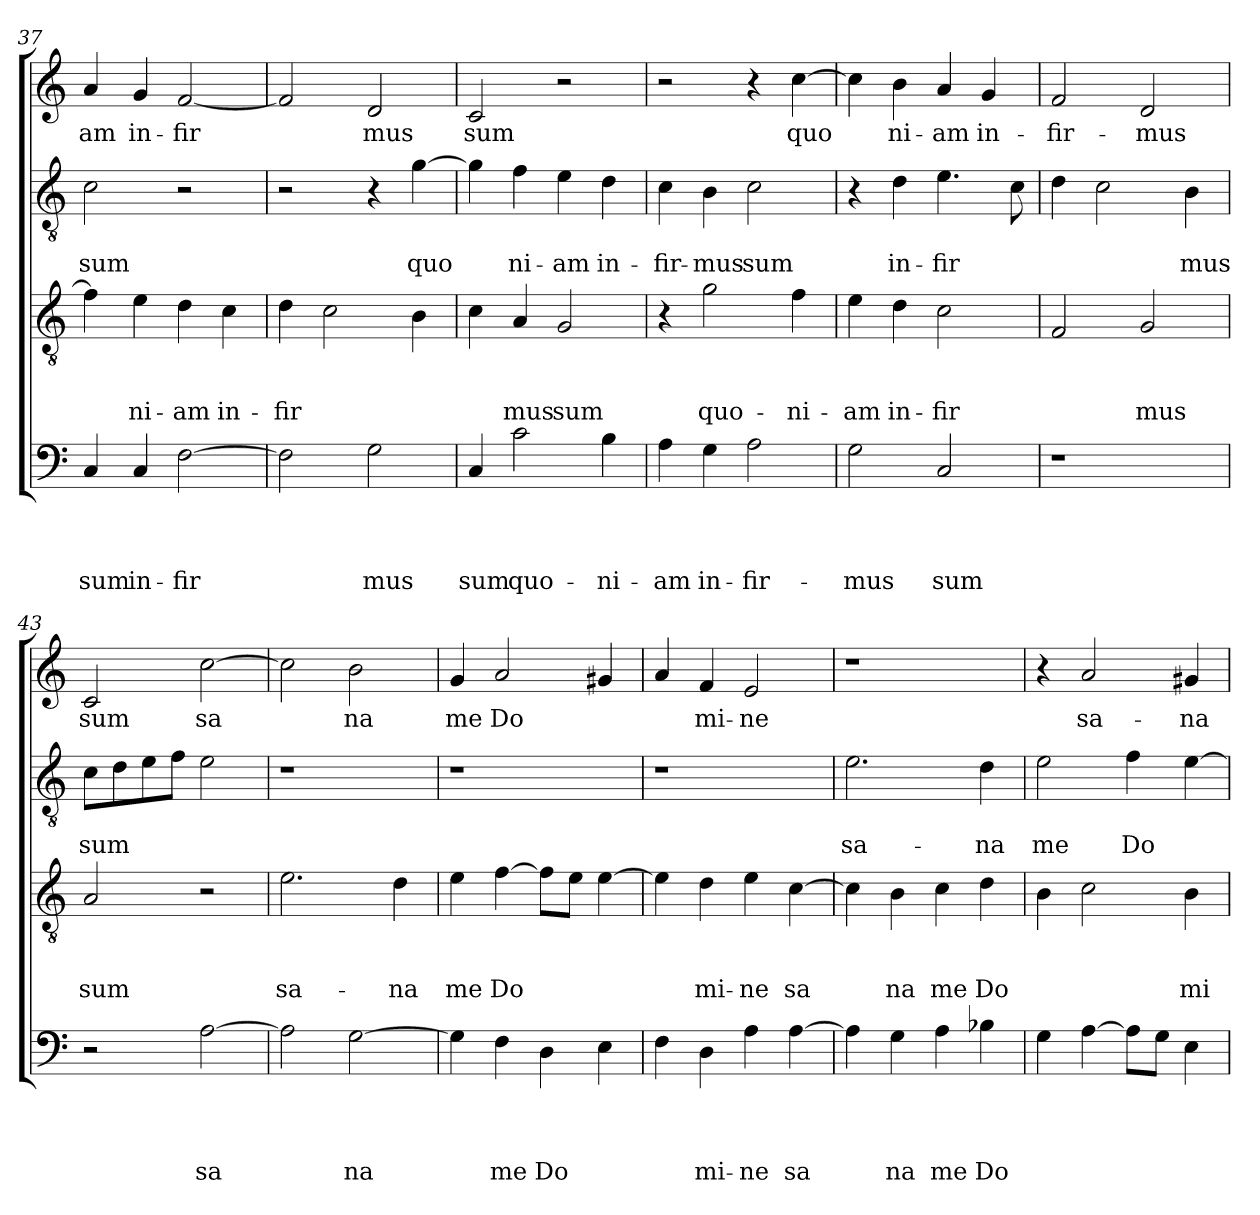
**kern	**text	**text	**text	**text	**kern	**text	**text	**text	**kern	**text	**text	**kern	**text
*part4	*part4	*part4	*part4	*part4	*part3	*part3	*part3	*part3	*part2	*part2	*part2	*part1	*part1
*staff4	*staff4	*staff4	*staff4	*staff4	*staff3	*staff3	*staff3	*staff3	*staff2	*staff2	*staff2	*staff1	*staff1
*clefF4	*	*	*	*	*clefGv2	*	*	*	*clefGv2	*	*	*clefG2	*
*k[]	*	*	*	*	*k[]	*	*	*	*k[]	*	*	*k[]	*
*C:	*	*	*	*	*C:	*	*	*	*C:	*	*	*C:	*
=37	=37	=37	=37	=37	=37	=37	=37	=37	=37	=37	=37	=37	=37
!	!	!	!	!LO:LY:b	!	!	!	!	!	!	!LO:LY:b	!	!LO:LY:b
4C/	.	.	.	sum	4f\]	.	.	.	2c\	.	sum	4a/	-am
!	!	!	!	!LO:LY:b	!	!	!	!LO:LY:b	!	!	!	!	!LO:LY:b
4C/	.	.	.	in-	4e\	.	.	ni-	.	.	.	4g/	in-
!	!	!	!	!LO:LY:b	!	!	!	!LO:LY:b	!	!	!	!	!LO:LY:b
[>2F\	.	.	.	-fir	4d\	.	.	-am	2r	.	.	[<2f/	-fir
!	!	!	!	!	!	!	!	!LO:LY:b	!	!	!	!	!
.	.	.	.	.	4c\	.	.	in-	.	.	.	.	.
=38	=38	=38	=38	=38	=38	=38	=38	=38	=38	=38	=38	=38	=38
!	!	!	!	!	!	!	!	!LO:LY:b	!	!	!	!	!
2F\]	.	.	.	.	4d\	.	.	-fir	2r	.	.	2f/]	.
.	.	.	.	.	2c\	.	.	.	.	.	.	.	.
!	!	!	!	!LO:LY:b	!	!	!	!	!	!	!	!	!LO:LY:b
2G\	.	.	.	mus	.	.	.	.	4r	.	.	2d/	mus
!	!	!	!	!	!	!	!	!	!	!	!LO:LY:b	!	!
.	.	.	.	.	4B\	.	.	.	[>4g\	.	quo	.	.
=39	=39	=39	=39	=39	=39	=39	=39	=39	=39	=39	=39	=39	=39
!	!	!	!	!LO:LY:b	!	!	!	!	!	!	!	!	!LO:LY:b
4C/	.	.	.	sum	4c\	.	.	.	4g\]	.	.	2c/	sum
!	!	!	!	!LO:LY:b	!	!	!	!LO:LY:b	!	!	!LO:LY:b	!	!
2c\	.	.	.	quo-	4A/	.	.	mus	4f\	.	ni-	.	.
!	!	!	!	!	!	!	!	!LO:LY:b	!	!	!LO:LY:b	!	!
.	.	.	.	.	2G/	.	.	sum	4e\	.	-am	2r	.
!	!	!	!	!LO:LY:b	!	!	!	!	!	!	!LO:LY:b	!	!
4B\	.	.	.	-ni-	.	.	.	.	4d\	.	in-	.	.
!!LO:LB:g=z
=40	=40	=40	=40	=40	=40	=40	=40	=40	=40	=40	=40	=40	=40
!	!	!	!	!LO:LY:b	!	!	!	!	!	!	!LO:LY:b	!	!
4A\	.	.	.	-am	4r	.	.	.	4c\	.	-fir-	2r	.
!	!	!	!	!LO:LY:b	!	!	!	!LO:LY:b	!	!	!LO:LY:b	!	!
4G\	.	.	.	in-	2g\	.	.	quo-	4B\	.	-mus	.	.
!	!	!	!	!LO:LY:b	!	!	!	!	!	!	!LO:LY:b	!	!
2A\	.	.	.	-fir-	.	.	.	.	2c\	.	sum	4r	.
!	!	!	!	!	!	!	!	!LO:LY:b	!	!	!	!	!LO:LY:b
.	.	.	.	.	4f\	.	.	-ni-	.	.	.	[>4cc\	quo
=41	=41	=41	=41	=41	=41	=41	=41	=41	=41	=41	=41	=41	=41
!	!	!	!	!LO:LY:b	!	!	!	!LO:LY:b	!	!	!	!	!
2G\	.	.	.	-mus	4e\	.	.	-am	4r	.	.	4cc\]	.
!	!	!	!	!	!	!	!	!LO:LY:b	!	!	!LO:LY:b	!	!LO:LY:b
.	.	.	.	.	4d\	.	.	in-	4d\	.	in-	4b\	ni-
!	!	!	!	!LO:LY:b	!	!	!	!LO:LY:b	!	!	!LO:LY:b	!	!LO:LY:b
2C/	.	.	.	sum	2c\	.	.	-fir	4.e\	.	-fir	4a/	-am
!	!	!	!	!	!	!	!	!	!	!	!	!	!LO:LY:b
.	.	.	.	.	.	.	.	.	.	.	.	4g/	in-
.	.	.	.	.	.	.	.	.	8c\	.	.	.	.
=42	=42	=42	=42	=42	=42	=42	=42	=42	=42	=42	=42	=42	=42
!	!	!	!	!	!	!	!	!	!	!	!	!	!LO:LY:b
1r	.	.	.	.	2F/	.	.	.	4d\	.	.	2f/	-fir-
.	.	.	.	.	.	.	.	.	2c\	.	.	.	.
!	!	!	!	!	!	!	!	!LO:LY:b	!	!	!	!	!LO:LY:b
.	.	.	.	.	2G/	.	.	mus	.	.	.	2d/	-mus
!	!	!	!	!	!	!	!	!	!	!	!LO:LY:b	!	!
.	.	.	.	.	.	.	.	.	4B\	.	mus	.	.
=43	=43	=43	=43	=43	=43	=43	=43	=43	=43	=43	=43	=43	=43
!	!	!	!	!	!	!	!	!LO:LY:b	!	!	!LO:LY:b	!	!LO:LY:b
2r	.	.	.	.	2A/	.	.	sum	8c\L	.	sum	2c/	sum
.	.	.	.	.	.	.	.	.	8d\	.	.	.	.
.	.	.	.	.	.	.	.	.	8e\	.	.	.	.
.	.	.	.	.	.	.	.	.	8f\J	.	.	.	.
!	!	!	!	!LO:LY:b	!	!	!	!	!	!	!	!	!LO:LY:b
[>2A\	.	.	.	sa	2r	.	.	.	2e\	.	.	[>2cc\	sa
=44	=44	=44	=44	=44	=44	=44	=44	=44	=44	=44	=44	=44	=44
!	!	!	!	!	!	!	!	!LO:LY:b	!	!	!	!	!
2A\]	.	.	.	.	2.e\	.	.	sa-	1r	.	.	2cc\]	.
!	!	!	!	!LO:LY:b	!	!	!	!	!	!	!	!	!LO:LY:b
[>2G\	.	.	.	na	.	.	.	.	.	.	.	2b\	na
!	!	!	!	!	!	!	!	!LO:LY:b	!	!	!	!	!
.	.	.	.	.	4d\	.	.	-na	.	.	.	.	.
=45	=45	=45	=45	=45	=45	=45	=45	=45	=45	=45	=45	=45	=45
!	!	!	!	!	!	!	!	!LO:LY:b	!	!	!	!	!LO:LY:b
4G\]	.	.	.	.	4e\	.	.	me	1r	.	.	4g/	me
!	!	!	!	!LO:LY:b	!	!	!	!LO:LY:b	!	!	!	!	!LO:LY:b
4F\	.	.	.	me	[>4f\	.	.	Do	.	.	.	2a/	Do
!	!	!	!	!LO:LY:b	!	!	!	!	!	!	!	!	!
4D\	.	.	.	Do	8f\L]	.	.	.	.	.	.	.	.
.	.	.	.	.	8e\J	.	.	.	.	.	.	.	.
4E\	.	.	.	.	[>4e\	.	.	.	.	.	.	4g#X/	.
=46	=46	=46	=46	=46	=46	=46	=46	=46	=46	=46	=46	=46	=46
4F\	.	.	.	.	4e\]	.	.	.	1r	.	.	4a/	.
!	!	!	!	!LO:LY:b	!	!	!	!LO:LY:b	!	!	!	!	!LO:LY:b
4D\	.	.	.	mi-	4d\	.	.	mi-	.	.	.	4f/	mi-
!	!	!	!	!LO:LY:b	!	!	!	!LO:LY:b	!	!	!	!	!LO:LY:b
4A\	.	.	.	-ne	4e\	.	.	-ne	.	.	.	2e/	-ne
!	!	!	!	!LO:LY:b	!	!	!	!LO:LY:b	!	!	!	!	!
[>4A\	.	.	.	sa	[>4c\	.	.	sa	.	.	.	.	.
!!LO:PB:g=z
=47	=47	=47	=47	=47	=47	=47	=47	=47	=47	=47	=47	=47	=47
!	!	!	!	!	!	!	!	!	!	!	!LO:LY:b	!	!
4A\]	.	.	.	.	4c\]	.	.	.	2.e\	.	sa-	1r	.
!	!	!	!	!LO:LY:b	!	!	!	!LO:LY:b	!	!	!	!	!
4G\	.	.	.	na	4B\	.	.	na	.	.	.	.	.
!	!	!	!	!LO:LY:b	!	!	!	!LO:LY:b	!	!	!	!	!
4A\	.	.	.	me	4c\	.	.	me	.	.	.	.	.
!	!	!	!	!LO:LY:b	!	!	!	!LO:LY:b	!	!	!LO:LY:b	!	!
4B-X\	.	.	.	Do	4d\	.	.	Do	4d\	.	-na	.	.
=48	=48	=48	=48	=48	=48	=48	=48	=48	=48	=48	=48	=48	=48
!	!	!	!	!	!	!	!	!	!	!	!LO:LY:b	!	!
4G\	.	.	.	.	4B\	.	.	.	2e\	.	me	4r	.
!	!	!	!	!	!	!	!	!	!	!	!	!	!LO:LY:b
[>4A\	.	.	.	.	2c\	.	.	.	.	.	.	2a/	sa-
!	!	!	!	!	!	!	!	!	!	!	!LO:LY:b	!	!
8A\L]	.	.	.	.	.	.	.	.	4f\	.	Do	.	.
8G\J	.	.	.	.	.	.	.	.	.	.	.	.	.
!	!	!	!	!	!	!	!	!LO:LY:b	!	!	!	!	!LO:LY:b
4E\	.	.	.	.	4B\	.	.	mi-	[>4e\	.	.	4g#X/	-na
=	=	=	=	=	=	=	=	=	=	=	=	=	=
*-	*-	*-	*-	*-	*-	*-	*-	*-	*-	*-	*-	*-	*-
